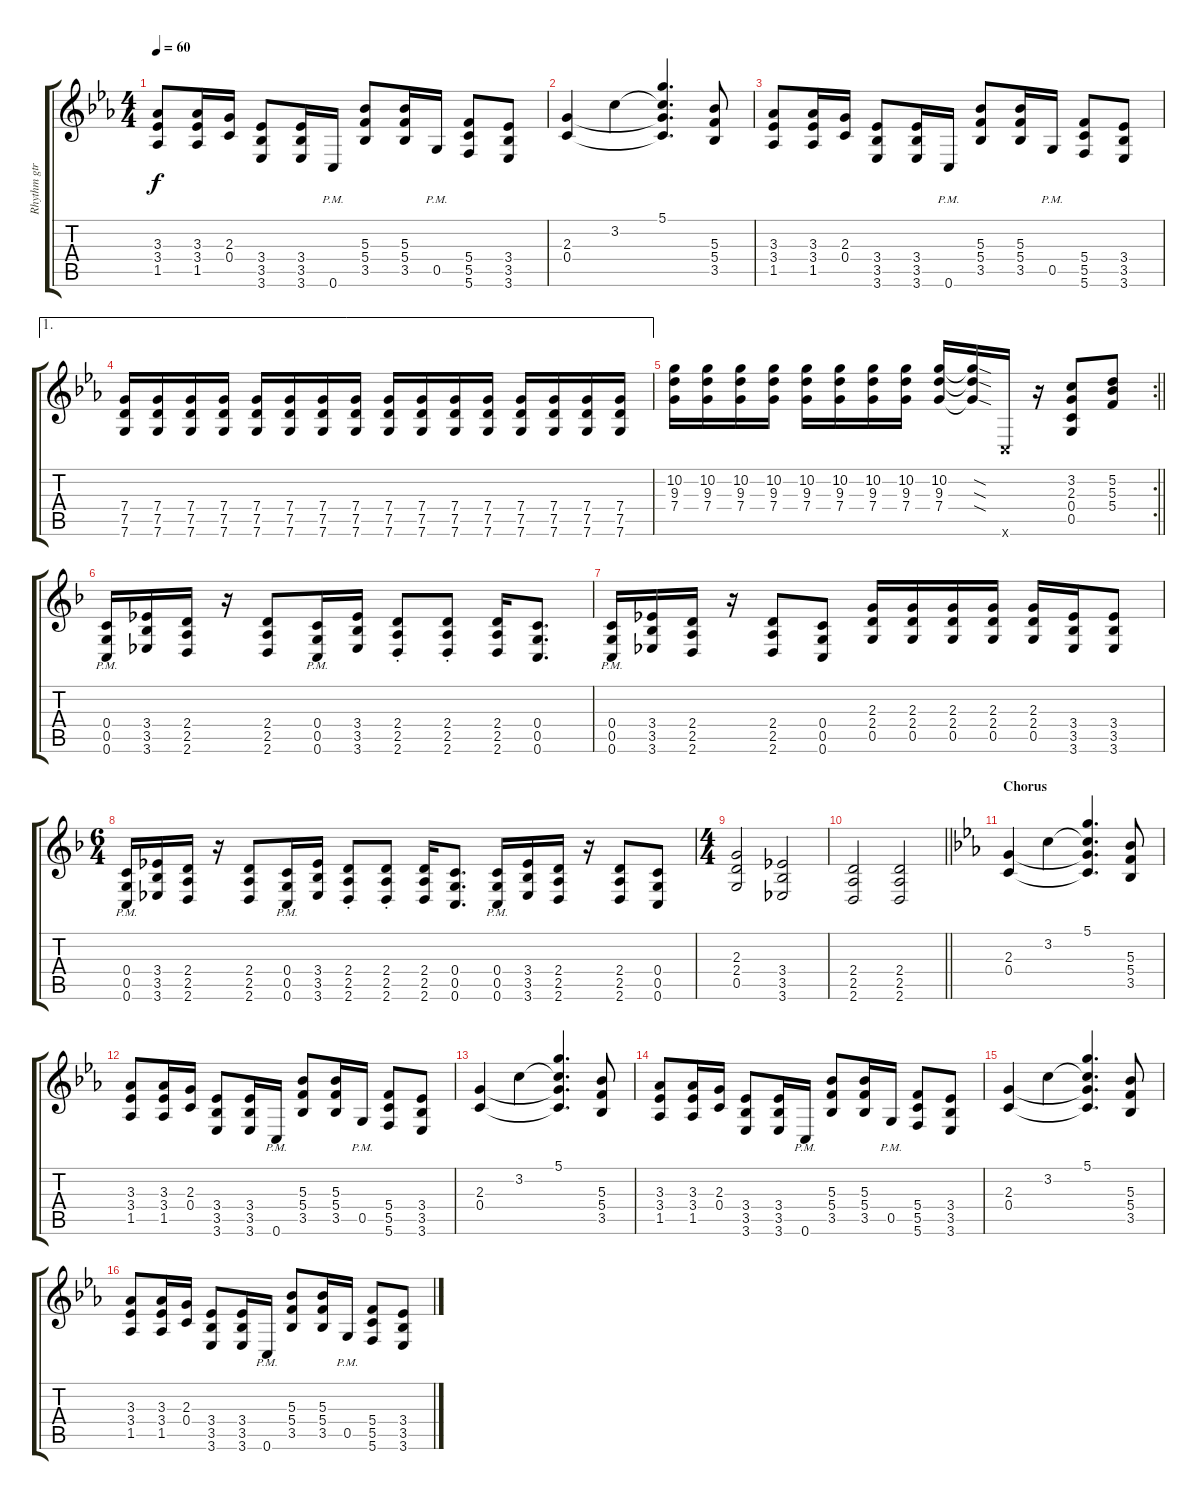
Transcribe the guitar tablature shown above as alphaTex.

\track ("Rhythm gtr. 1" "Rhythm gtr") {instrument distortionguitar}
\staff {score tabs}
\tuning (D4 A3 F3 C3 G2 C2) {hide}
\ts (4 4)
\tempo 60
\clef g2
\ks cminor
(3.3 3.4 1.5).8{dy f} (3.3 3.4 1.5).16 (2.3 0.4).16 (3.4 3.5 3.6).8 (3.4 3.5 3.6).16 0.6{pm}.16 (5.3 5.4 3.5).8 (5.3 5.4 3.5).16 0.5{pm}.16 (5.4 5.5 5.6).8 (3.4 3.5 3.6).8 |
(2.3 0.4).4 3.2.4 (5.1 3.2{t} 2.3{t} 0.4{t}).4{d} (5.3 5.4 3.5).8 |
(3.3 3.4 1.5).8 (3.3 3.4 1.5).16 (2.3 0.4).16 (3.4 3.5 3.6).8 (3.4 3.5 3.6).16 0.6{pm}.16 (5.3 5.4 3.5).8 (5.3 5.4 3.5).16 0.5{pm}.16 (5.4 5.5 5.6).8 (3.4 3.5 3.6).8 |
\ae 1
(7.4 7.5 7.6).16 (7.4 7.5 7.6).16 (7.4 7.5 7.6).16 (7.4 7.5 7.6).16 (7.4 7.5 7.6).16 (7.4 7.5 7.6).16 (7.4 7.5 7.6).16 (7.4 7.5 7.6).16 (7.4 7.5 7.6).16 (7.4 7.5 7.6).16 (7.4 7.5 7.6).16 (7.4 7.5 7.6).16 (7.4 7.5 7.6).16 (7.4 7.5 7.6).16 (7.4 7.5 7.6).16 (7.4 7.5 7.6).16 |
\rc 2
\barLineRight lightlight
(10.2 9.3 7.4).16 (10.2 9.3 7.4).16 (10.2 9.3 7.4).16 (10.2 9.3 7.4).16 (10.2 9.3 7.4).16 (10.2 9.3 7.4).16 (10.2 9.3 7.4).16 (10.2 9.3 7.4).16 (10.2 9.3 7.4).16 (10.2{sod t} 9.3{sod t} 7.4{sod t}).16 0.6{x}.16 r.16 (3.2 2.3 0.4 0.5).8 (5.2 5.3 5.4).8 |
\section ("" "")
\ks dminor
(0.4{pm} 0.5{pm} 0.6{pm}).16 (3.4 3.5 3.6).16 (2.4 2.5 2.6).16 r.16 (2.4 2.5 2.6).8 (0.4{pm} 0.5{pm} 0.6{pm}).16 (3.4 3.5 3.6).16 (2.4{st} 2.5{st} 2.6{st}).8 (2.4{st} 2.5{st} 2.6{st}).8 (2.4 2.5 2.6).16 (0.4 0.5 0.6).8{d} |
(0.4{pm} 0.5{pm} 0.6{pm}).16 (3.4 3.5 3.6).16 (2.4 2.5 2.6).16 r.16 (2.4 2.5 2.6).8 (0.4 0.5 0.6).8 (2.3 2.4 0.5).16 (2.3 2.4 0.5).16 (2.3 2.4 0.5).16 (2.3 2.4 0.5).16 (2.3 2.4 0.5).16 (3.4 3.5 3.6).16 (3.4 3.5 3.6).8 |
\ts (6 4)
(0.4{pm} 0.5{pm} 0.6{pm}).16 (3.4 3.5 3.6).16 (2.4 2.5 2.6).16 r.16 (2.4 2.5 2.6).8 (0.4{pm} 0.5{pm} 0.6{pm}).16 (3.4 3.5 3.6).16 (2.4{st} 2.5{st} 2.6{st}).8 (2.4{st} 2.5{st} 2.6{st}).8 (2.4 2.5 2.6).16 (0.4 0.5 0.6).8{d} (0.4{pm} 0.5{pm} 0.6{pm}).16 (3.4 3.5 3.6).16 (2.4 2.5 2.6).16 r.16 (2.4 2.5 2.6).8 (0.4 0.5 0.6).8 |
\ts (4 4)
(2.3 2.4 0.5).2 (3.4 3.5 3.6).2 |
\barLineRight lightlight
(2.4 2.5 2.6).2 (2.4 2.5 2.6).2 |
\section ("" "Chorus")
\ks cminor
(2.3 0.4).4 3.2.4 (5.1 3.2{t} 2.3{t} 0.4{t}).4{d} (5.3 5.4 3.5).8 |
(3.3 3.4 1.5).8 (3.3 3.4 1.5).16 (2.3 0.4).16 (3.4 3.5 3.6).8 (3.4 3.5 3.6).16 0.6{pm}.16 (5.3 5.4 3.5).8 (5.3 5.4 3.5).16 0.5{pm}.16 (5.4 5.5 5.6).8 (3.4 3.5 3.6).8 |
(2.3 0.4).4 3.2.4 (5.1 3.2{t} 2.3{t} 0.4{t}).4{d} (5.3 5.4 3.5).8 |
(3.3 3.4 1.5).8 (3.3 3.4 1.5).16 (2.3 0.4).16 (3.4 3.5 3.6).8 (3.4 3.5 3.6).16 0.6{pm}.16 (5.3 5.4 3.5).8 (5.3 5.4 3.5).16 0.5{pm}.16 (5.4 5.5 5.6).8 (3.4 3.5 3.6).8 |
(2.3 0.4).4 3.2.4 (5.1 3.2{t} 2.3{t} 0.4{t}).4{d} (5.3 5.4 3.5).8 |
(3.3 3.4 1.5).8 (3.3 3.4 1.5).16 (2.3 0.4).16 (3.4 3.5 3.6).8 (3.4 3.5 3.6).16 0.6{pm}.16 (5.3 5.4 3.5).8 (5.3 5.4 3.5).16 0.5{pm}.16 (5.4 5.5 5.6).8 (3.4 3.5 3.6).8
